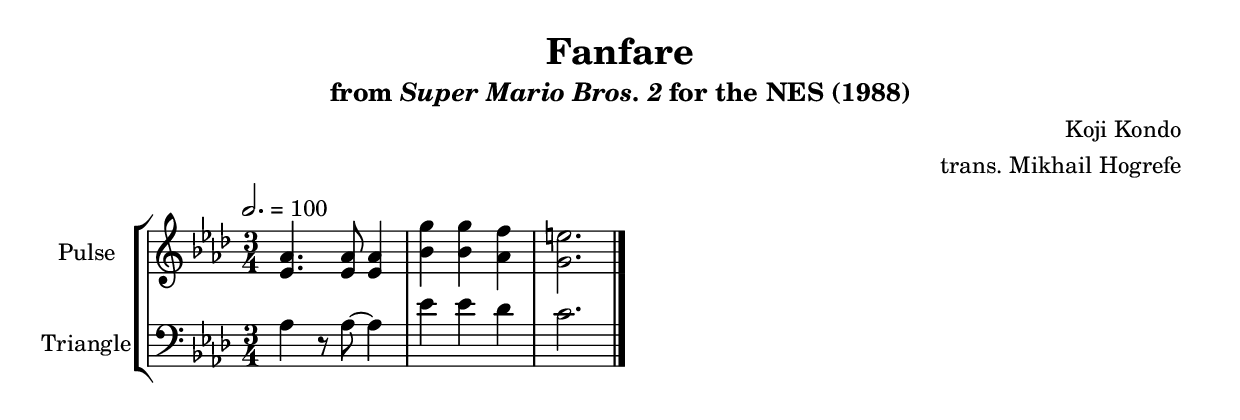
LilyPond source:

\version "2.24.3"

\book {
    \header {
        title = "Fanfare"
        subtitle = \markup { "from" {\italic "Super Mario Bros. 2"} "for the NES (1988)" }
        composer = "Koji Kondo"
        arranger = "trans. Mikhail Hogrefe"
    }

    \score {
        {
            \new StaffGroup <<
                \new Staff \relative c' {
                    \set Staff.instrumentName = "Pulse"
                    \set Staff.shortInstrumentName = "P."
\time 3/4
\tempo 2. = 100
\key aes \major
<ees aes>4. 8 4 |
<bes' g'>4 4 <aes f'> |
<g e'>2. |
\bar "|."
                }

                \new Staff \relative c' {
                    \set Staff.instrumentName = "Triangle"
                    \set Staff.shortInstrumentName = "T."
\key aes \major
\clef bass
aes4 r8 aes ~ aes4 |
ees'4 ees des |
c2. |
                }
            >>
        }
        \layout {
            \context {
                \Staff
                \RemoveEmptyStaves
            }
            \context {
                \DrumStaff
                \RemoveEmptyStaves
            }
        }
        \midi {}
    }
}
